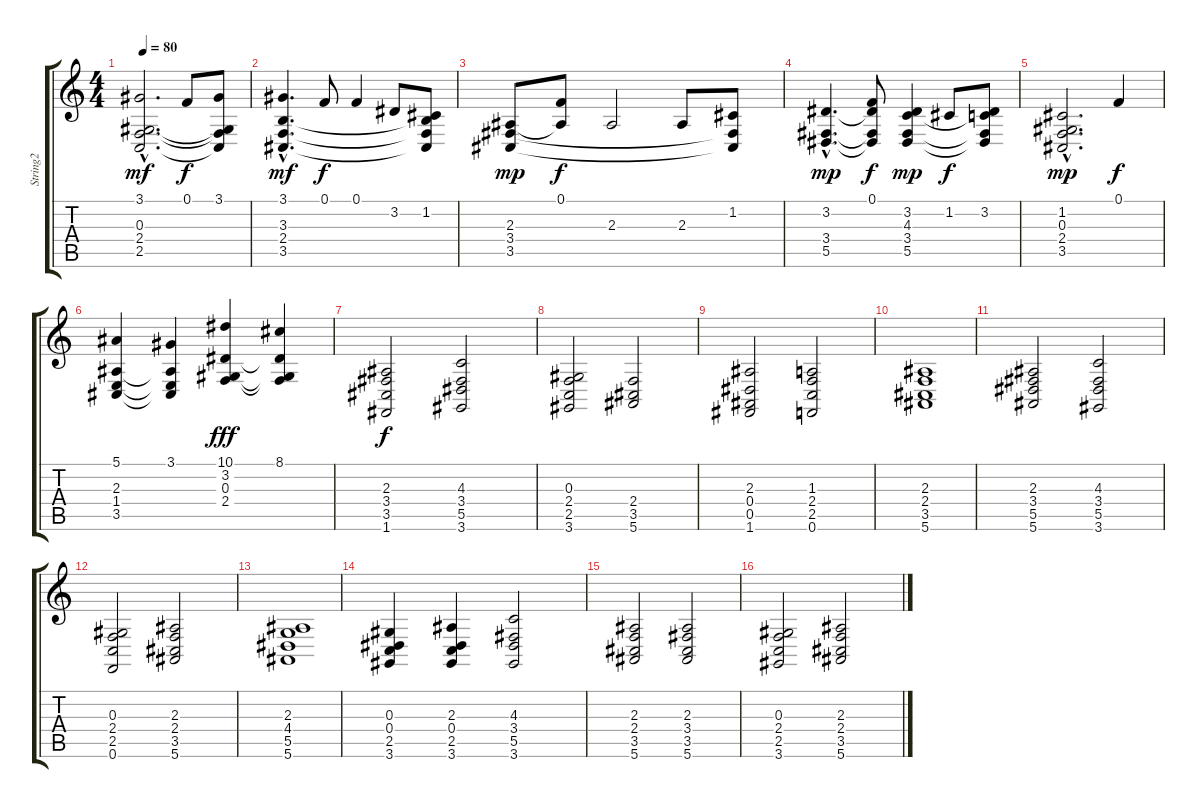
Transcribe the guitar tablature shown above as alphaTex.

\track ("String2" "String2") {instrument stringensemble2}
\staff {score tabs}
\tuning (F4 C4 Ab3 Eb3 Bb2 F2) {hide}
\ts (4 4)
\tempo 80
\clef g2
\ks c
(3.1{hac} 0.3{hac} 2.4{hac} 2.5{hac}).2{d dy mf} 0.1.8{dy f} (3.1 0.3{t} 2.4{t} 2.5{t}).8 |
(3.1{hac} 3.3{hac} 2.4{hac} 3.5{hac}).4{d dy mf} 0.1.8{dy f} 0.1.4 3.2.8 (1.2 3.3{t} 2.4{t} 3.5{t}).8 |
(2.3 3.4 3.5).8{dy mp} (0.1 2.3{t}).8{dy f} 2.3.2 2.3.8 (1.2 3.4{t} 3.5{t}).8 |
(3.2{hac} 3.4{hac} 5.5{hac}).4{d dy mp} (0.1 3.2{t} 3.4{t} 5.5{t}).8{dy f} (3.2 4.3 3.4 5.5).4{dy mp} 1.2.8{dy f} (3.2 4.3{t} 3.4{t} 5.5{t}).8 |
(1.2{hac} 0.3{hac} 2.4{hac} 3.5{hac}).2{d dy mp} 0.1.4{dy f} |
(5.1 2.3 1.4 3.5).4{volume 16 balance 7} (3.1 2.3{t} 1.4{t} 3.5{t}).4 (10.1 3.2 0.3 2.4).4{dy fff} (8.1 3.2{t} 0.3{t} 2.4{t}).4 |
(2.3 3.4 3.5 1.6).2{dy f volume 12 balance 8} (4.3 3.4 5.5 3.6).2 |
(0.3 2.4 2.5 3.6).2 (2.4 3.5 5.6).2 |
(2.3 0.4 0.5 1.6).2 (1.3 2.4 2.5 0.6).2 |
(2.3 2.4 3.5 5.6).1 |
(2.3 3.4 5.5 5.6).2 (4.3 3.4 5.5 3.6).2 |
(0.3 2.4 2.5 0.6).2 (2.3 2.4 3.5 5.6).2 |
(2.3 4.4 5.5 5.6).1 |
(0.3 0.4 2.5 3.6).4 (2.3 0.4 2.5 3.6).4 (4.3 3.4 5.5 3.6).2 |
(2.3 2.4 3.5 5.6).2 (2.3 3.4 3.5 5.6).2 |
(0.3 2.4 2.5 3.6).2 (2.3 2.4 3.5 5.6).2
